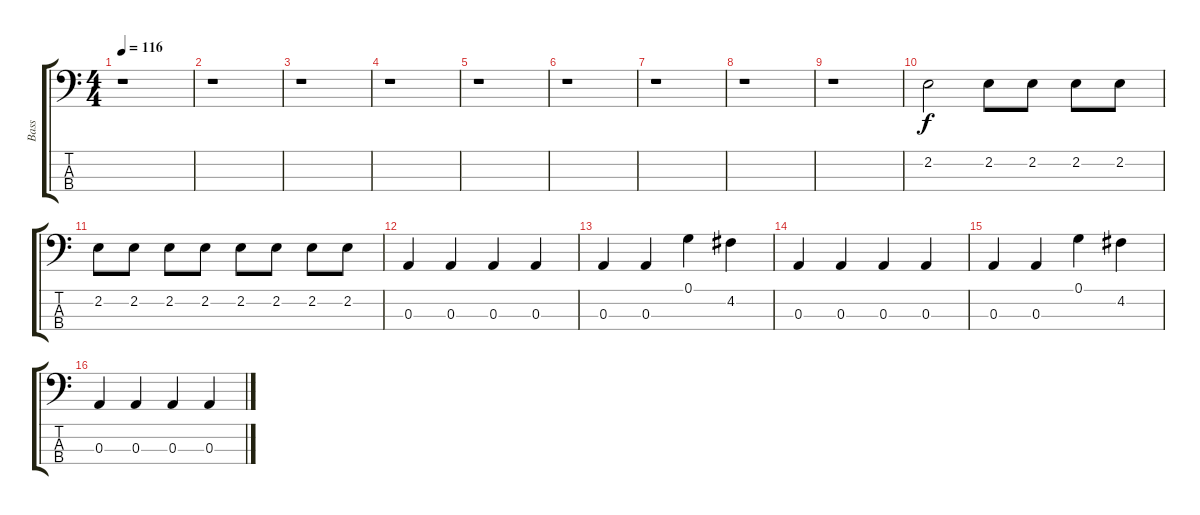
\track ("Bass" "Bass") {instrument electricbasspick}
\staff {score tabs}
\tuning (G2 D2 A1 E1) {hide}
\ts (4 4)
\tempo 116
\clef f4
\ks c
r.1{dy f} |
r.1 |
r.1 |
r.1 |
r.1 |
r.1 |
r.1 |
r.1 |
r.1 |
2.2.2 2.2.8 2.2.8 2.2.8 2.2.8 |
2.2.8 2.2.8 2.2.8 2.2.8 2.2.8 2.2.8 2.2.8 2.2.8 |
0.3.4 0.3.4 0.3.4 0.3.4 |
0.3.4 0.3.4 0.1.4 4.2.4 |
0.3.4 0.3.4 0.3.4 0.3.4 |
0.3.4 0.3.4 0.1.4 4.2.4 |
0.3.4 0.3.4 0.3.4 0.3.4
